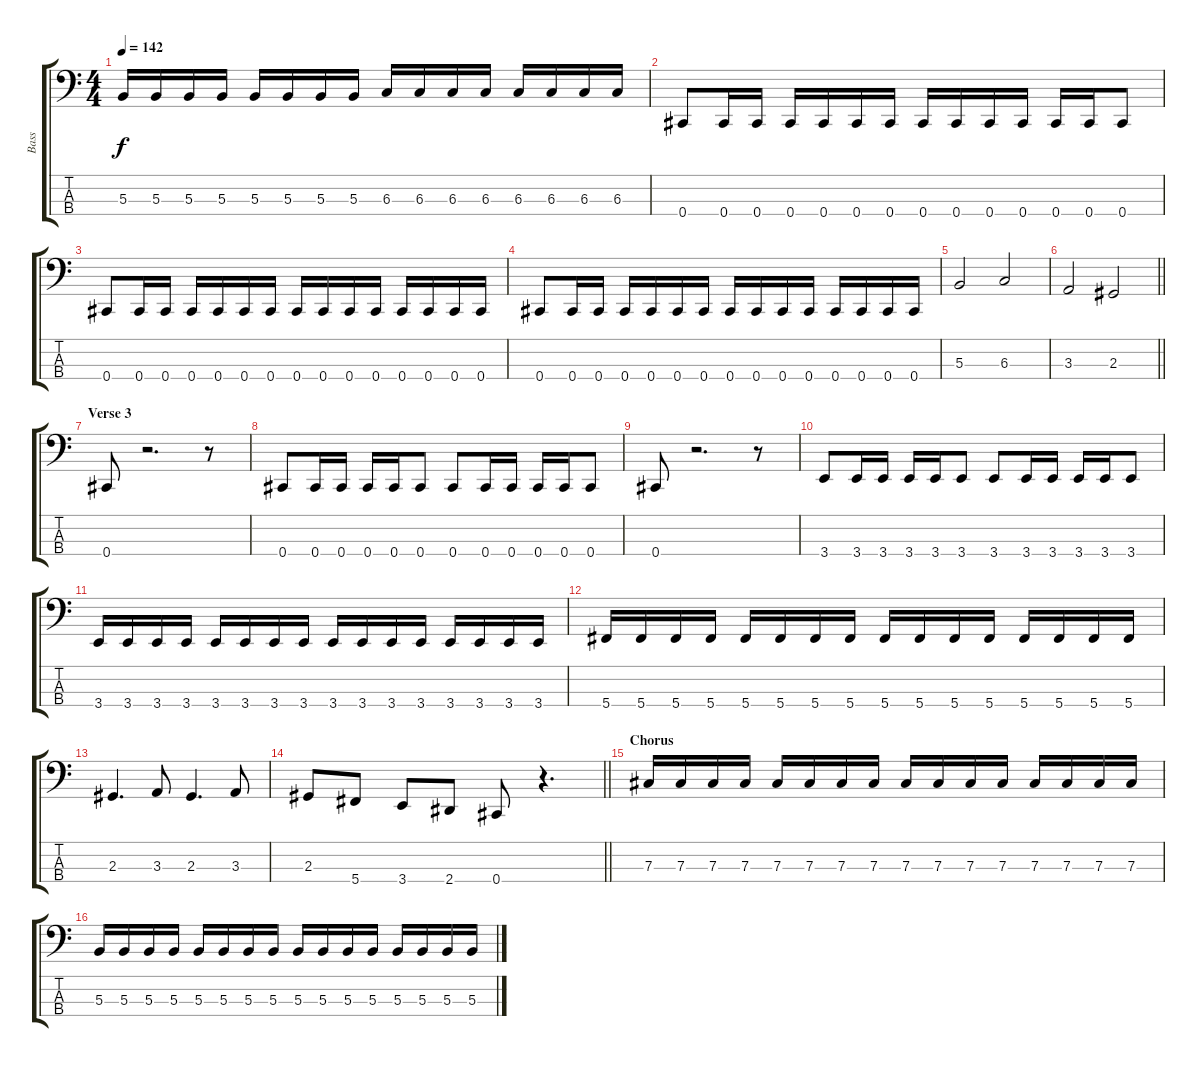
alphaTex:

\track ("Bass" "Bass") {instrument electricbassfinger}
\staff {score tabs}
\tuning (E2 B1 Gb1 Db1) {hide}
\ts (4 4)
\tempo 142
\clef f4
\ks c
5.3.16{dy f} 5.3.16 5.3.16 5.3.16 5.3.16 5.3.16 5.3.16 5.3.16 6.3.16 6.3.16 6.3.16 6.3.16 6.3.16 6.3.16 6.3.16 6.3.16 |
0.4.8 0.4.16 0.4.16 0.4.16 0.4.16 0.4.16 0.4.16 0.4.16 0.4.16 0.4.16 0.4.16 0.4.16 0.4.16 0.4.8 |
0.4.8 0.4.16 0.4.16 0.4.16 0.4.16 0.4.16 0.4.16 0.4.16 0.4.16 0.4.16 0.4.16 0.4.16 0.4.16 0.4.16 0.4.16 |
0.4.8 0.4.16 0.4.16 0.4.16 0.4.16 0.4.16 0.4.16 0.4.16 0.4.16 0.4.16 0.4.16 0.4.16 0.4.16 0.4.16 0.4.16 |
5.3.2 6.3.2 |
\barLineRight lightlight
3.3.2 2.3.2 |
\section ("" "Verse 3")
0.4.8 r.2{d} r.8 |
0.4.8 0.4.16 0.4.16 0.4.16 0.4.16 0.4.8 0.4.8 0.4.16 0.4.16 0.4.16 0.4.16 0.4.8 |
0.4.8 r.2{d} r.8 |
3.4.8 3.4.16 3.4.16 3.4.16 3.4.16 3.4.8 3.4.8 3.4.16 3.4.16 3.4.16 3.4.16 3.4.8 |
3.4.16 3.4.16 3.4.16 3.4.16 3.4.16 3.4.16 3.4.16 3.4.16 3.4.16 3.4.16 3.4.16 3.4.16 3.4.16 3.4.16 3.4.16 3.4.16 |
5.4.16 5.4.16 5.4.16 5.4.16 5.4.16 5.4.16 5.4.16 5.4.16 5.4.16 5.4.16 5.4.16 5.4.16 5.4.16 5.4.16 5.4.16 5.4.16 |
2.3.4{d} 3.3.8 2.3.4{d} 3.3.8 |
\barLineRight lightlight
2.3.8 5.4.8 3.4.8 2.4.8 0.4.8 r.4{d} |
\section ("" "Chorus")
7.3.16 7.3.16 7.3.16 7.3.16 7.3.16 7.3.16 7.3.16 7.3.16 7.3.16 7.3.16 7.3.16 7.3.16 7.3.16 7.3.16 7.3.16 7.3.16 |
5.3.16 5.3.16 5.3.16 5.3.16 5.3.16 5.3.16 5.3.16 5.3.16 5.3.16 5.3.16 5.3.16 5.3.16 5.3.16 5.3.16 5.3.16 5.3.16
